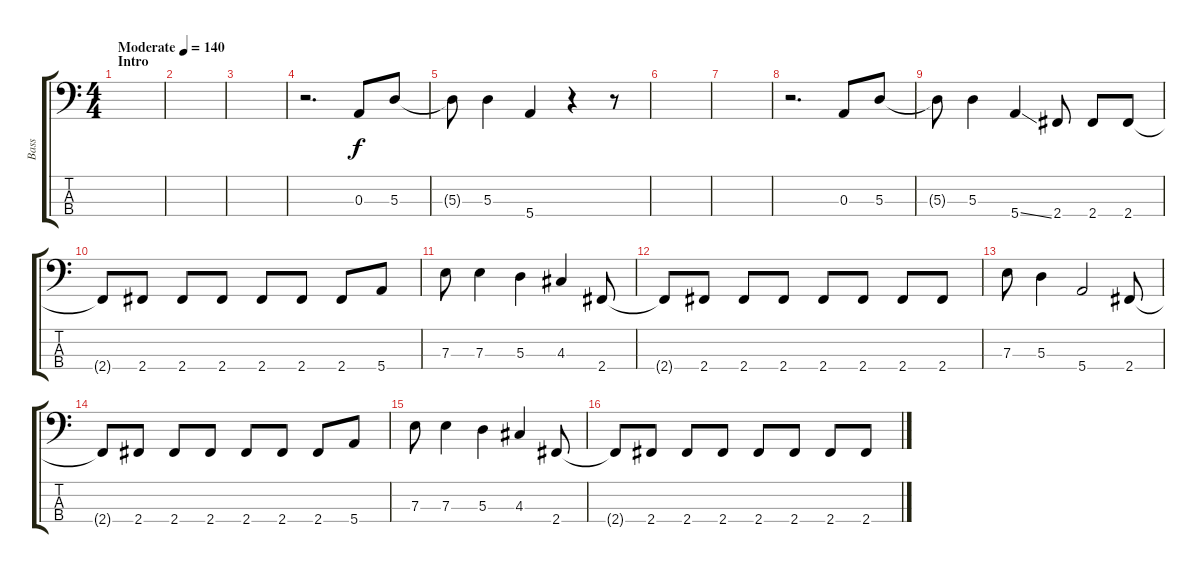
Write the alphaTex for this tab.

\track ("Bass" "Bass") {instrument electricbasspick}
\staff {score tabs}
\tuning (G2 D2 A1 E1) {hide}
\ts (4 4)
\section ("" "Intro")
\tempo (140 "Moderate")
\clef f4
\ks c
|
|
|
r.2{d} 0.3.8 5.3.8 |
5.3{t}.8 5.3.4 5.4.4 r.4 r.8 |
|
|
r.2{d} 0.3.8 5.3.8 |
5.3{t}.8 5.3.4 5.4{ss}.4 2.4.8 2.4.8 2.4.8 |
2.4{t}.8 2.4.8 2.4.8 2.4.8 2.4.8 2.4.8 2.4.8 5.4.8 |
7.3.8 7.3.4 5.3.4 4.3.4 2.4.8 |
2.4{t}.8 2.4.8 2.4.8 2.4.8 2.4.8 2.4.8 2.4.8 2.4.8 |
7.3.8 5.3.4 5.4.2 2.4.8 |
2.4{t}.8 2.4.8 2.4.8 2.4.8 2.4.8 2.4.8 2.4.8 5.4.8 |
7.3.8 7.3.4 5.3.4 4.3.4 2.4.8 |
2.4{t}.8 2.4.8 2.4.8 2.4.8 2.4.8 2.4.8 2.4.8 2.4.8
